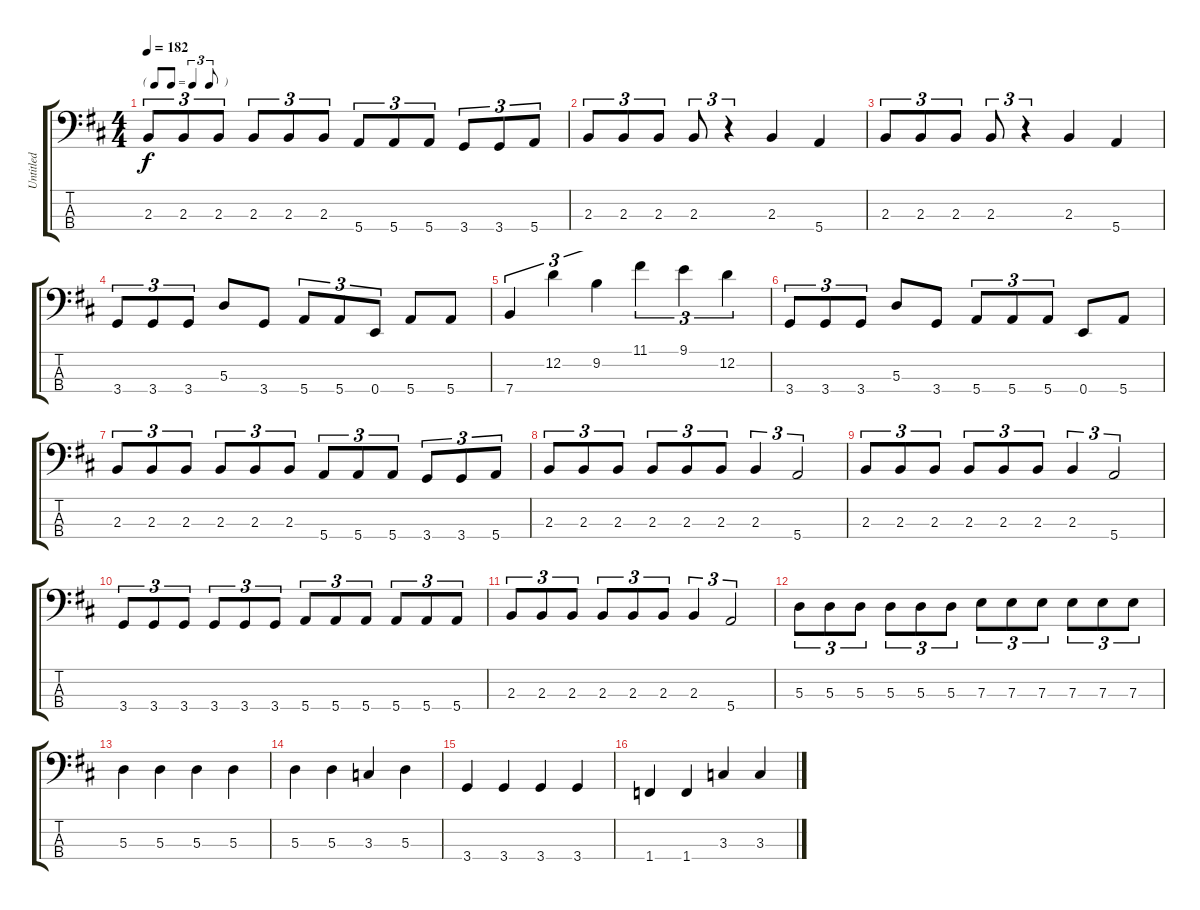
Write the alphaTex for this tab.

\track ("Untitled" "Untitled") {instrument electricbassfinger}
\staff {score tabs}
\tuning (G2 D2 A1 E1) {hide}
\ts (4 4)
\tf triplet8th
\tempo 182
\clef f4
\ks d
2.3.8{tu (3 2) dy f} 2.3.8{tu (3 2)} 2.3.8{tu (3 2)} 2.3.8{tu (3 2)} 2.3.8{tu (3 2)} 2.3.8{tu (3 2)} 5.4.8{tu (3 2)} 5.4.8{tu (3 2)} 5.4.8{tu (3 2)} 3.4.8{tu (3 2)} 3.4.8{tu (3 2)} 5.4.8{tu (3 2)} |
2.3.8{tu (3 2)} 2.3.8{tu (3 2)} 2.3.8{tu (3 2)} 2.3.8{tu (3 2)} r.4{tu (3 2)} 2.3.4 5.4.4 |
2.3.8{tu (3 2)} 2.3.8{tu (3 2)} 2.3.8{tu (3 2)} 2.3.8{tu (3 2)} r.4{tu (3 2)} 2.3.4 5.4.4 |
3.4.8{tu (3 2)} 3.4.8{tu (3 2)} 3.4.8{tu (3 2)} 5.3.8 3.4.8 5.4.8{tu (3 2)} 5.4.8{tu (3 2)} 0.4.8{tu (3 2)} 5.4.8 5.4.8 |
7.4.4{tu (3 2)} 12.2.4{tu (3 2)} 9.2.4{tu (3 2)} 11.1.4{tu (3 2)} 9.1.4{tu (3 2)} 12.2.4{tu (3 2)} |
3.4.8{tu (3 2)} 3.4.8{tu (3 2)} 3.4.8{tu (3 2)} 5.3.8 3.4.8 5.4.8{tu (3 2)} 5.4.8{tu (3 2)} 5.4.8{tu (3 2)} 0.4.8 5.4.8 |
2.3.8{tu (3 2)} 2.3.8{tu (3 2)} 2.3.8{tu (3 2)} 2.3.8{tu (3 2)} 2.3.8{tu (3 2)} 2.3.8{tu (3 2)} 5.4.8{tu (3 2)} 5.4.8{tu (3 2)} 5.4.8{tu (3 2)} 3.4.8{tu (3 2)} 3.4.8{tu (3 2)} 5.4.8{tu (3 2)} |
2.3.8{tu (3 2)} 2.3.8{tu (3 2)} 2.3.8{tu (3 2)} 2.3.8{tu (3 2)} 2.3.8{tu (3 2)} 2.3.8{tu (3 2)} 2.3.4{tu (3 2)} 5.4.2{tu (3 2)} |
2.3.8{tu (3 2)} 2.3.8{tu (3 2)} 2.3.8{tu (3 2)} 2.3.8{tu (3 2)} 2.3.8{tu (3 2)} 2.3.8{tu (3 2)} 2.3.4{tu (3 2)} 5.4.2{tu (3 2)} |
3.4.8{tu (3 2)} 3.4.8{tu (3 2)} 3.4.8{tu (3 2)} 3.4.8{tu (3 2)} 3.4.8{tu (3 2)} 3.4.8{tu (3 2)} 5.4.8{tu (3 2)} 5.4.8{tu (3 2)} 5.4.8{tu (3 2)} 5.4.8{tu (3 2)} 5.4.8{tu (3 2)} 5.4.8{tu (3 2)} |
2.3.8{tu (3 2)} 2.3.8{tu (3 2)} 2.3.8{tu (3 2)} 2.3.8{tu (3 2)} 2.3.8{tu (3 2)} 2.3.8{tu (3 2)} 2.3.4{tu (3 2)} 5.4.2{tu (3 2)} |
5.3.8{tu (3 2)} 5.3.8{tu (3 2)} 5.3.8{tu (3 2)} 5.3.8{tu (3 2)} 5.3.8{tu (3 2)} 5.3.8{tu (3 2)} 7.3.8{tu (3 2)} 7.3.8{tu (3 2)} 7.3.8{tu (3 2)} 7.3.8{tu (3 2)} 7.3.8{tu (3 2)} 7.3.8{tu (3 2)} |
5.3.4 5.3.4 5.3.4 5.3.4 |
5.3.4 5.3.4 3.3.4 5.3.4 |
3.4.4 3.4.4 3.4.4 3.4.4 |
1.4.4 1.4.4 3.3.4 3.3.4
